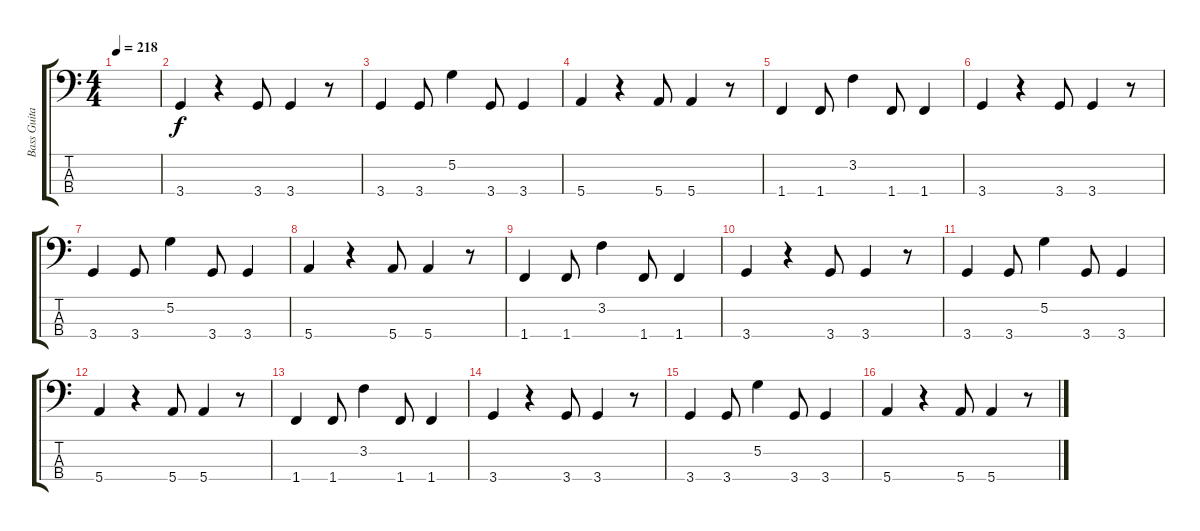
\track ("Bass Guitar" "Bass Guita") {instrument electricbassfinger}
\staff {score tabs}
\tuning (G2 D2 A1 E1) {hide}
\ts (4 4)
\tempo 218
\clef f4
\ks c
|
3.4.4 r.4 3.4.8 3.4.4 r.8 |
3.4.4 3.4.8 5.2.4 3.4.8 3.4.4 |
5.4.4 r.4 5.4.8 5.4.4 r.8 |
1.4.4 1.4.8 3.2.4 1.4.8 1.4.4 |
3.4.4 r.4 3.4.8 3.4.4 r.8 |
3.4.4 3.4.8 5.2.4 3.4.8 3.4.4 |
5.4.4 r.4 5.4.8 5.4.4 r.8 |
1.4.4 1.4.8 3.2.4 1.4.8 1.4.4 |
3.4.4 r.4 3.4.8 3.4.4 r.8 |
3.4.4 3.4.8 5.2.4 3.4.8 3.4.4 |
5.4.4 r.4 5.4.8 5.4.4 r.8 |
1.4.4 1.4.8 3.2.4 1.4.8 1.4.4 |
3.4.4 r.4 3.4.8 3.4.4 r.8 |
3.4.4 3.4.8 5.2.4 3.4.8 3.4.4 |
5.4.4 r.4 5.4.8 5.4.4 r.8
